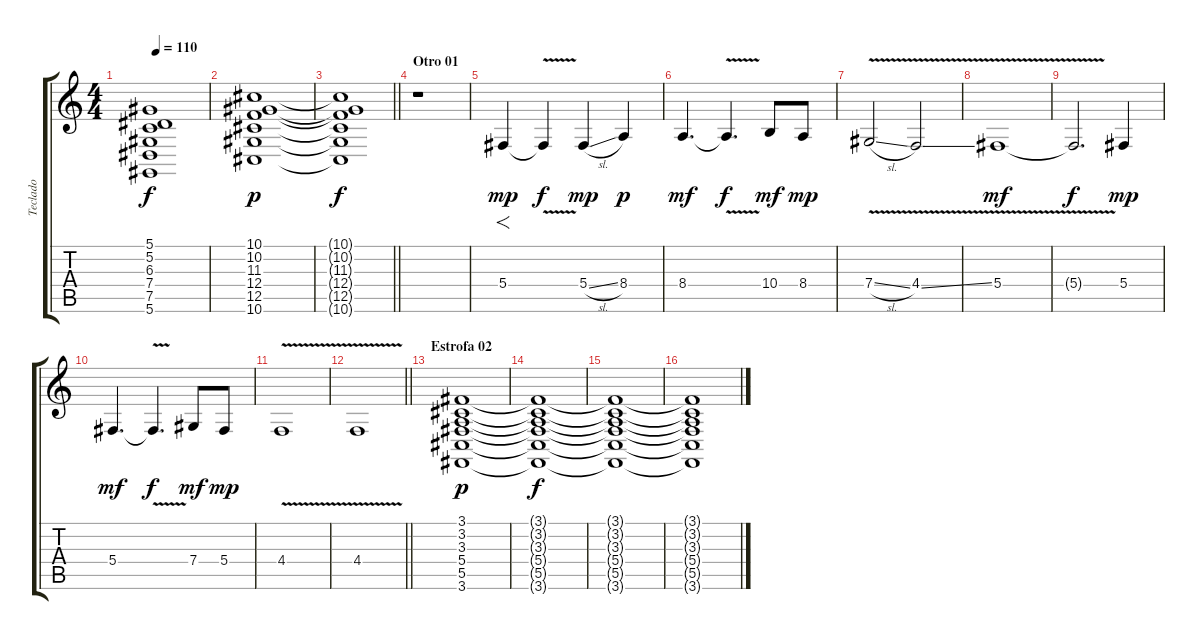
\track ("Teclado" "Teclado") {instrument viola}
\staff {score tabs}
\tuning (Eb4 Bb3 Gb3 Db3 Ab2 Eb2) {hide}
\ts (4 4)
\tempo 110
\clef g2
\ks c
(5.1{t} 5.2{t} 6.3{t} 7.4{t} 7.5{t} 5.6{t}).1{dy f} |
(10.1 10.2 11.3 12.4 12.5 10.6).1{dy p} |
\barLineRight lightlight
(10.1{t} 10.2{t} 11.3{t} 12.4{t} 12.5{t} 10.6{t}).1{dy f volume 6} |
\section ("" "Otro 01")
r.1{volume 16 instrument viola} |
5.4.4{f dy mp} 5.4{v t}.4{dy f} 5.4{sl}.4{dy mp} 8.4.4{dy p} |
8.4.4{d dy mf} 8.4{v t}.4{d dy f} 10.4.8{dy mf} 8.4.8{dy mp} |
7.4{v sl}.2 4.4{v ss}.2 |
5.4{v}.1{dy mf} |
5.4{t}.2{d dy f} 5.4.4{dy mp} |
5.4.4{d dy mf} 5.4{v t}.4{d dy f} 7.4.8{dy mf} 5.4.8{dy mp} |
4.4{v}.1 |
\barLineRight lightlight
4.4{v}.1 |
\section ("" "Estrofa 02")
(3.1 3.2 3.3 5.4 5.5 3.6).1{dy p volume 16 instrument stringensemble2} |
(3.1{t} 3.2{t} 3.3{t} 5.4{t} 5.5{t} 3.6{t}).1{dy f} |
(3.1{t} 3.2{t} 3.3{t} 5.4{t} 5.5{t} 3.6{t}).1 |
(3.1{t} 3.2{t} 3.3{t} 5.4{t} 5.5{t} 3.6{t}).1
